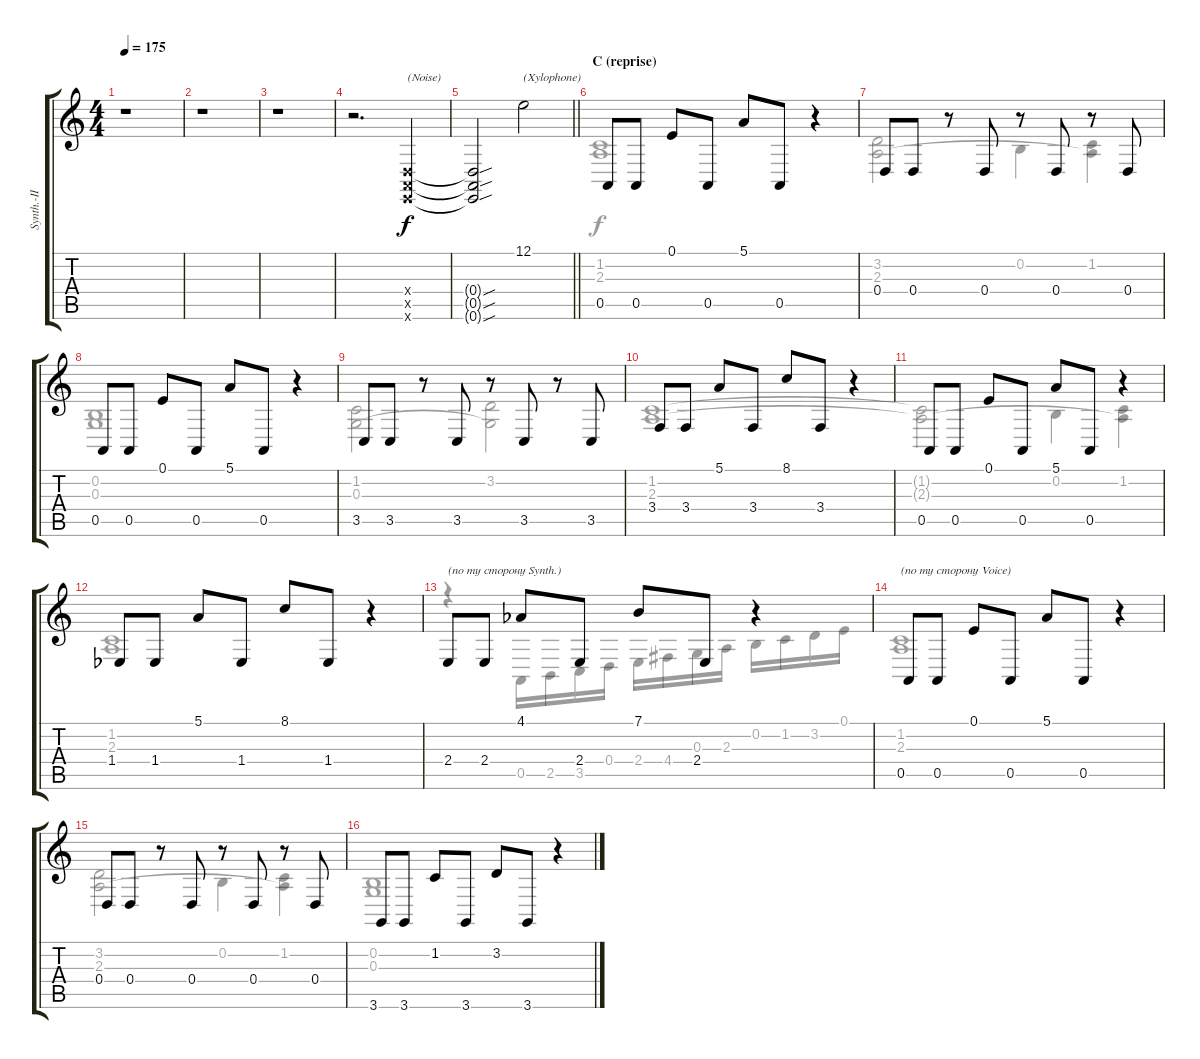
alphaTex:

\track ("Synth.-II" "Synth.-II") {instrument drawbarorgan}
\staff {score tabs}
\tuning (E4 B3 G3 D3 A2 E2) {hide}
\voice
\ts (4 4)
\tempo 175
\clef g2
\ks c
r.1{dy f} |
r.1 |
r.1 |
r.2{d} (0.4{x} 0.5{x} 0.6{x}).4{txt "(Noise)"} |
\barLineRight lightlight
(0.4{sou t} 0.5{sou t} 0.6{sou t}).2 12.1.2{txt "(Xylophone)" instrument xylophone} |
\section ("" "C (reprise)")
0.5.8{instrument drawbarorgan} 0.5.8 0.1.8 0.5.8 5.1.8 0.5.8 r.4 |
0.4.8 0.4.8 r.8 0.4.8 r.8 0.4.8 r.8 0.4.8 |
0.5.8 0.5.8 0.1.8 0.5.8 5.1.8 0.5.8 r.4 |
3.5.8 3.5.8 r.8 3.5.8 r.8 3.5.8 r.8 3.5.8 |
3.4.8 3.4.8 5.1.8 3.4.8 8.1.8 3.4.8 r.4 |
0.5.8 0.5.8 0.1.8 0.5.8 5.1.8 0.5.8 r.4 |
1.4{acc b}.8 1.4{acc b}.8 5.1.8 1.4{acc b}.8 8.1.8 1.4{acc b}.8 r.4 |
2.4.8{txt "(по ту сторону Synth.)"} 2.4.8 4.1{acc b}.8 2.4.8 7.1.8 2.4.8 r.4 |
0.5.8{txt "(по ту сторону Voice)"} 0.5.8 0.1.8 0.5.8 5.1.8 0.5.8 r.4 |
0.4.8 0.4.8 r.8 0.4.8 r.8 0.4.8 r.8 0.4.8 |
3.6.8 3.6.8 1.2.8 3.6.8 3.2.8 3.6.8 r.4
\voice
\clef g2
\ottava regular
\simile none
\ks c
|
|
|
|
\barLineRight lightlight
|
(1.2 2.3).1 |
(3.2 2.3).2 0.2.4 (1.2 2.3{t}).4 |
(0.2 0.3).1 |
(1.2 0.3).2 (3.2 0.3{t}).2 |
(1.2 2.3).1 |
(1.2{t} 2.3{t}).2 0.2.4 (1.2 2.3{t}).4 |
(1.2 2.3).1 |
r.4 0.5.16 2.5.16 3.5.16 0.4.16 2.4.16 4.4.16 0.3.16 2.3.16 0.2.16 1.2.16 3.2.16 0.1.16 |
(1.2 2.3).1 |
(3.2 2.3).2 0.2.4 (1.2 2.3{t}).4 |
(0.2 0.3).1
